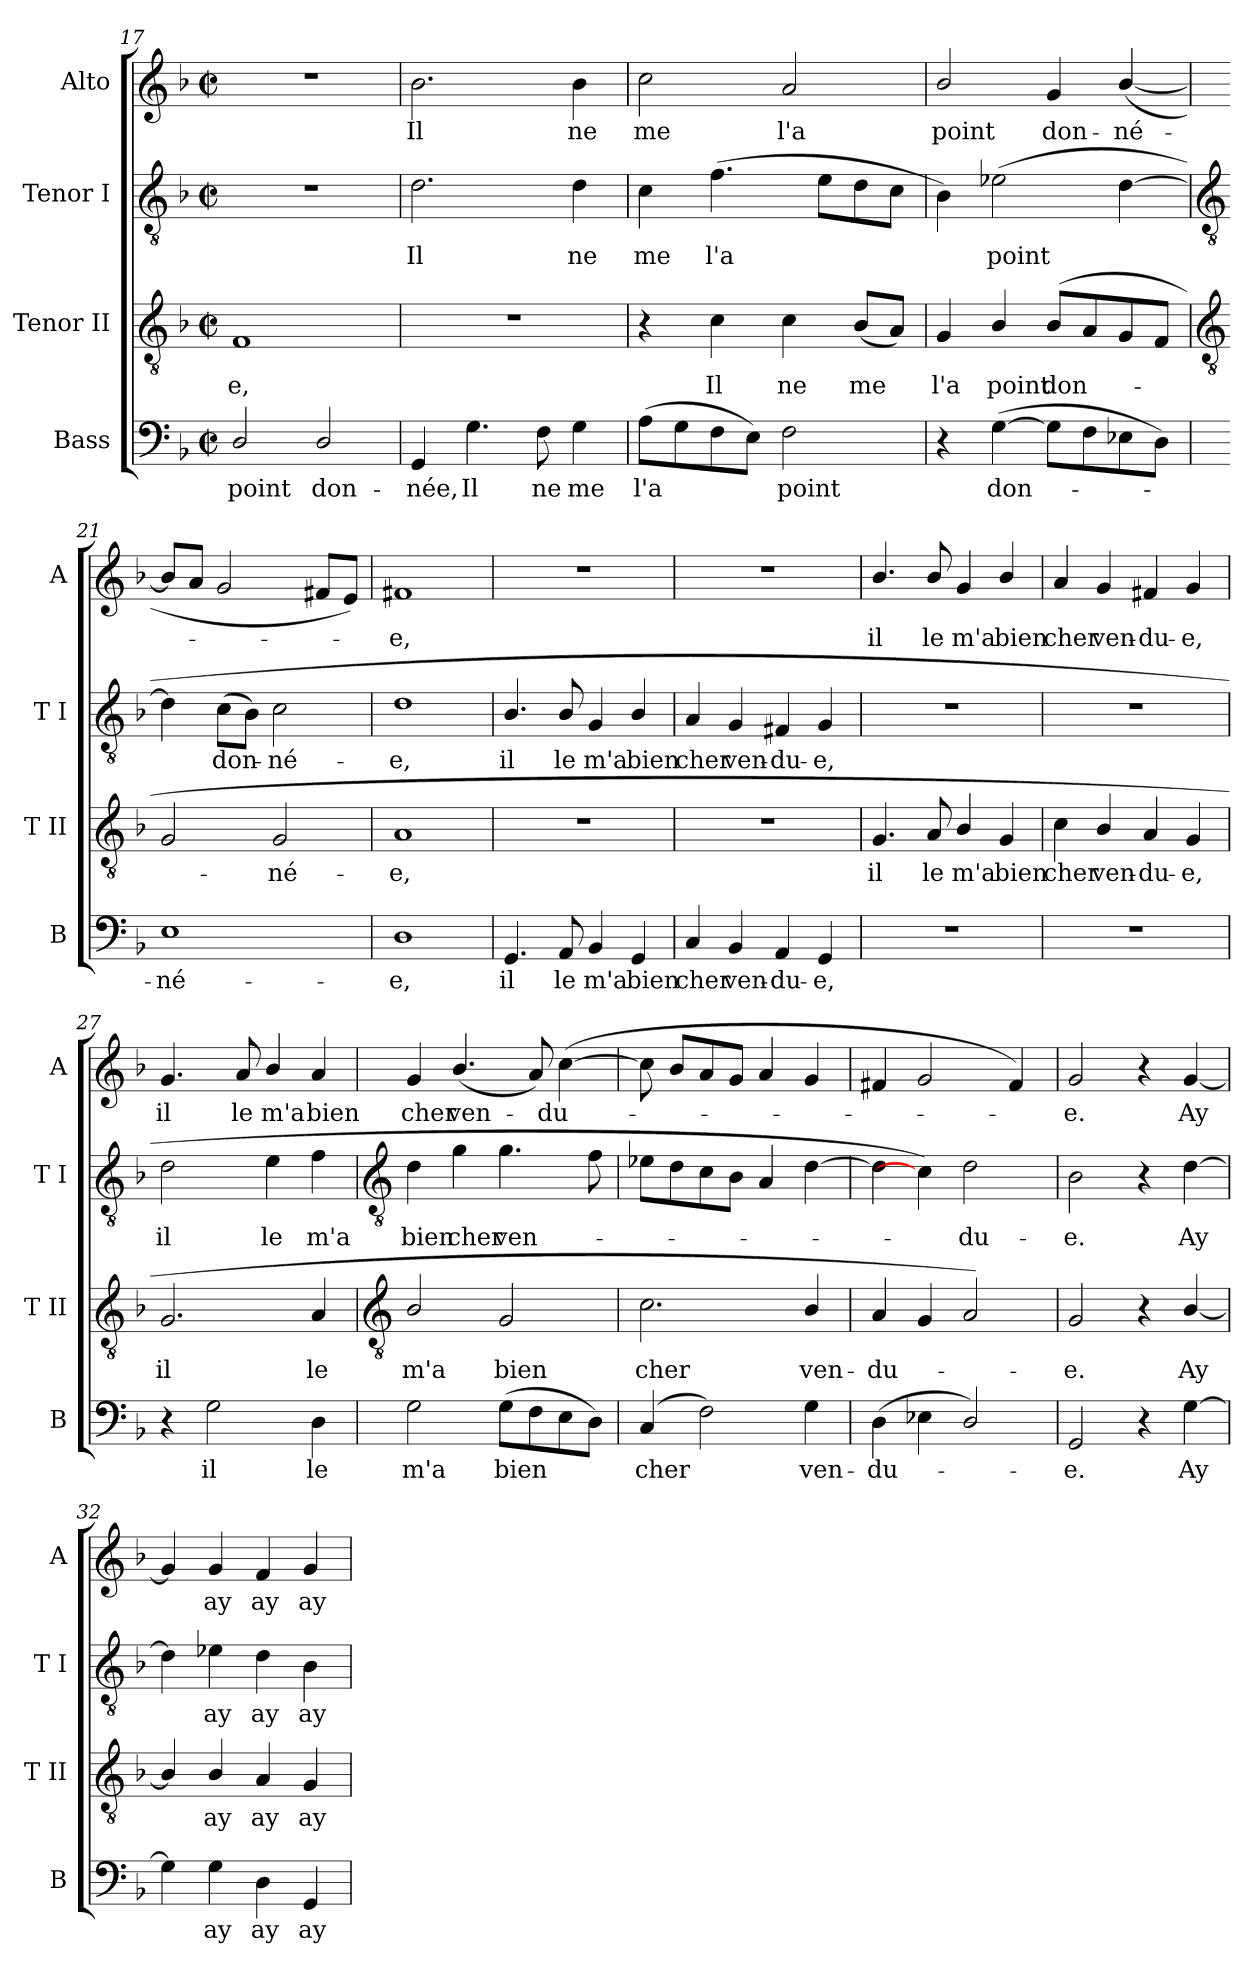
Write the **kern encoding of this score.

**kern	**text	**kern	**text	**kern	**text	**kern	**text
*part4	*part4	*part3	*part3	*part2	*part2	*part1	*part1
*staff4	*staff4	*staff3	*staff3	*staff2	*staff2	*staff1	*staff1
*I"Bass	*	*I"Tenor II	*	*I"Tenor I	*	*I"Alto	*
*I'B	*	*I'T II	*	*I'T I	*	*I'A	*
*clefF4	*	*clefGv2	*	*clefGv2	*	*clefG2	*
*k[b-]	*	*k[b-]	*	*k[b-]	*	*k[b-]	*
*F:	*	*F:	*	*F:	*	*F:	*
*M2/2	*	*M2/2	*	*M2/2	*	*M2/2	*
*met(c|)	*	*met(c|)	*	*met(c|)	*	*met(c|)	*
=17	=17	=17	=17	=17	=17	=17	=17
!	!LO:LY:b	!	!LO:LY:b	!	!	!	!
2D/	point	1F	e,	1r	.	1r	.
!	!LO:LY:b	!	!	!	!	!	!
2D/	don-	.	.	.	.	.	.
=18	=18	=18	=18	=18	=18	=18	=18
!	!LO:LY:b	!	!	!	!LO:LY:b	!	!LO:LY:b
4GG	-née,	1r	.	2.d	Il	2.b-	Il
!	!LO:LY:b	!	!	!	!	!	!
4.G	Il	.	.	.	.	.	.
!	!LO:LY:b	!	!	!	!	!	!
8F	ne	.	.	.	.	.	.
!	!LO:LY:b	!	!	!	!LO:LY:b	!	!LO:LY:b
4G	me	.	.	4d	ne	4b-	ne
=19	=19	=19	=19	=19	=19	=19	=19
!	!LO:LY:b	!	!	!	!LO:LY:b	!	!LO:LY:b
(>8AL	l'a	4r	.	4c	me	2cc	me
8G	.	.	.	.	.	.	.
!	!	!	!LO:LY:b	!	!LO:LY:b	!	!
8F	.	4c	Il	(>4.f	l'a	.	.
8EJ)	.	.	.	.	.	.	.
!	!LO:LY:b	!	!LO:LY:b	!	!	!	!LO:LY:b
2F	point	4c	ne	.	.	2a	l'a
.	.	.	.	8eL	.	.	.
!	!	!	!LO:LY:b	!	!	!	!
.	.	(<8B-L	me	8d	.	.	.
.	.	8AJ)	.	8cJ	.	.	.
=20	=20	=20	=20	=20	=20	=20	=20
!	!	!	!LO:LY:b	!	!	!	!LO:LY:b
4r	.	4G	l'a	4B-)	.	2b-/	point
!	!LO:LY:b	!	!LO:LY:b	!	!LO:LY:b	!	!
(>[4G	don-	4B-/	point	(>2e-X	point	.	.
!	!	!	!LO:LY:b	!	!	!	!LO:LY:b
8GL]	.	(<8B-L	don-	.	.	4g	don-
8F	.	8A	.	.	.	.	.
!	!	!	!	!	!	!	!LO:LY:b
8E-X	.	8G	.	[4d	.	(<[4b-/	-né-
8DJ)	.	8FJ	.	.	.	.	.
!!LO:LB:g=z
=21	=21	=21	=21	=21	=21	=21	=21
*	*	*clefGv2	*	*clefGv2	*	*	*
!	!LO:LY:b	!	!	!	!	!	!
1E	né-	2G	.	4d]	.	8b-L]	.
.	.	.	.	.	.	8aJ	.
!	!	!	!	!	!LO:LY:b	!	!
.	.	.	.	(>8cL	don-	2g	.
.	.	.	.	8B-J)	.	.	.
!	!	!	!LO:LY:b	!	!LO:LY:b	!	!
.	.	2G	né-	2c	né-	.	.
.	.	.	.	.	.	8f#XL	.
.	.	.	.	.	.	8eJ)	.
=22	=22	=22	=22	=22	=22	=22	=22
!	!LO:LY:b	!	!LO:LY:b	!	!LO:LY:b	!	!LO:LY:b
1D	-e,	1A	-e,	1d	-e,	1f#X	e,
=23	=23	=23	=23	=23	=23	=23	=23
!	!LO:LY:b	!	!	!	!LO:LY:b	!	!
4.GG	il	1r	.	4.B-/	il	1r	.
!	!LO:LY:b	!	!	!	!LO:LY:b	!	!
8AA	le	.	.	8B-/	le	.	.
!	!LO:LY:b	!	!	!	!LO:LY:b	!	!
4BB-	m'a	.	.	4G	m'a	.	.
!	!LO:LY:b	!	!	!	!LO:LY:b	!	!
4GG	bien	.	.	4B-/	bien	.	.
=24	=24	=24	=24	=24	=24	=24	=24
!	!LO:LY:b	!	!	!	!LO:LY:b	!	!
4C	cher	1r	.	4A	cher	1r	.
!	!LO:LY:b	!	!	!	!LO:LY:b	!	!
4BB-	ven-	.	.	4G	ven-	.	.
!	!LO:LY:b	!	!	!	!LO:LY:b	!	!
4AA	-du-	.	.	4F#X	-du-	.	.
!	!LO:LY:b	!	!	!	!LO:LY:b	!	!
4GG	-e,	.	.	4G	-e,	.	.
=25	=25	=25	=25	=25	=25	=25	=25
!	!	!	!LO:LY:b	!	!	!	!LO:LY:b
1r	.	4.G	il	1r	.	4.b-/	il
!	!	!	!LO:LY:b	!	!	!	!LO:LY:b
.	.	8A	le	.	.	8b-/	le
!	!	!	!LO:LY:b	!	!	!	!LO:LY:b
.	.	4B-/	m'a	.	.	4g	m'a
!	!	!	!LO:LY:b	!	!	!	!LO:LY:b
.	.	4G	bien	.	.	4b-/	bien
=26	=26	=26	=26	=26	=26	=26	=26
!	!	!	!LO:LY:b	!	!	!	!LO:LY:b
1r	.	4c	cher	1r	.	4a	cher
!	!	!	!LO:LY:b	!	!	!	!LO:LY:b
.	.	4B-/	ven-	.	.	4g	ven-
!	!	!	!LO:LY:b	!	!	!	!LO:LY:b
.	.	4A	-du-	.	.	4f#X	-du-
!	!	!	!LO:LY:b	!	!	!	!LO:LY:b
.	.	4G	-e,	.	.	4g	-e,
=27	=27	=27	=27	=27	=27	=27	=27
!	!	!	!LO:LY:b	!	!LO:LY:b	!	!LO:LY:b
4r	.	2.G	il	2d	il	4.g	il
!	!LO:LY:b	!	!	!	!	!	!
2G	il	.	.	.	.	.	.
!	!	!	!	!	!	!	!LO:LY:b
.	.	.	.	.	.	8a	le
!	!	!	!	!	!LO:LY:b	!	!LO:LY:b
.	.	.	.	4e	le	4b-/	m'a
!	!LO:LY:b	!	!LO:LY:b	!	!LO:LY:b	!	!LO:LY:b
4D	le	4A	le	4f	m'a	4a	bien
!!LO:LB:g=z
=28	=28	=28	=28	=28	=28	=28	=28
*	*	*clefGv2	*	*clefGv2	*	*	*
!	!LO:LY:b	!	!LO:LY:b	!	!LO:LY:b	!	!LO:LY:b
2G	m'a	2B-/	m'a	4d	bien	4g	cher
!	!	!	!	!	!LO:LY:b	!	!LO:LY:b
.	.	.	.	4g	cher	(<4.b-/	ven-
!	!LO:LY:b	!	!LO:LY:b	!	!LO:LY:b	!	!
(>8GL	bien	2G	bien	4.g	ven-	.	.
8F	.	.	.	.	.	8a)	.
!	!	!	!	!	!	!	!LO:LY:b
8E	.	.	.	.	.	(<[4cc	du-
8DJ)	.	.	.	8f	.	.	.
=29	=29	=29	=29	=29	=29	=29	=29
!	!LO:LY:b	!	!LO:LY:b	!	!	!	!
(<4C	cher	2.c	cher	8e-XL	.	8cc]	.
.	.	.	.	8d	.	8b-L	.
2F)	.	.	.	8c	.	8a	.
.	.	.	.	8B-J	.	8gJ	.
.	.	.	.	4A	.	4a	.
!	!LO:LY:b	!	!LO:LY:b	!	!	!	!
4G	ven-	4B-/	ven-	[4d	.	4g	.
=30	=30	=30	=30	=30	=30	=30	=30
!	!LO:LY:b	!	!LO:LY:b	!	!	!	!
(>4D	-du-	4A	-du-	4d]	.	4f#X	.
4E-X	.	4G	.	4c])	.	2g	.
!	!	!	!	!	!LO:LY:b	!	!
2D/)	.	2A)	.	2d	du-	.	.
.	.	.	.	.	.	4f#)	.
=31	=31	=31	=31	=31	=31	=31	=31
!	!LO:LY:b	!	!LO:LY:b	!	!LO:LY:b	!	!LO:LY:b
2GG	e.	2G	e.	2B-	-e.	2g	e.
4r	.	4r	.	4r	.	4r	.
!	!LO:LY:b	!	!LO:LY:b	!	!LO:LY:b	!	!LO:LY:b
[4G	Ay	[4B-/	Ay	[4d	Ay	[4g	Ay
=32	=32	=32	=32	=32	=32	=32	=32
4G]	.	4B-/]	.	4d]	.	4g]	.
!	!LO:LY:b	!	!LO:LY:b	!	!LO:LY:b	!	!LO:LY:b
4G	ay	4B-/	ay	4e-X	ay	4g	ay
!	!LO:LY:b	!	!LO:LY:b	!	!LO:LY:b	!	!LO:LY:b
4D	ay	4A	ay	4d	ay	4f	ay
!	!LO:LY:b	!	!LO:LY:b	!	!LO:LY:b	!	!LO:LY:b
4GG	ay	4G	ay	4B-	ay	4g	ay
=	=	=	=	=	=	=	=
*-	*-	*-	*-	*-	*-	*-	*-
